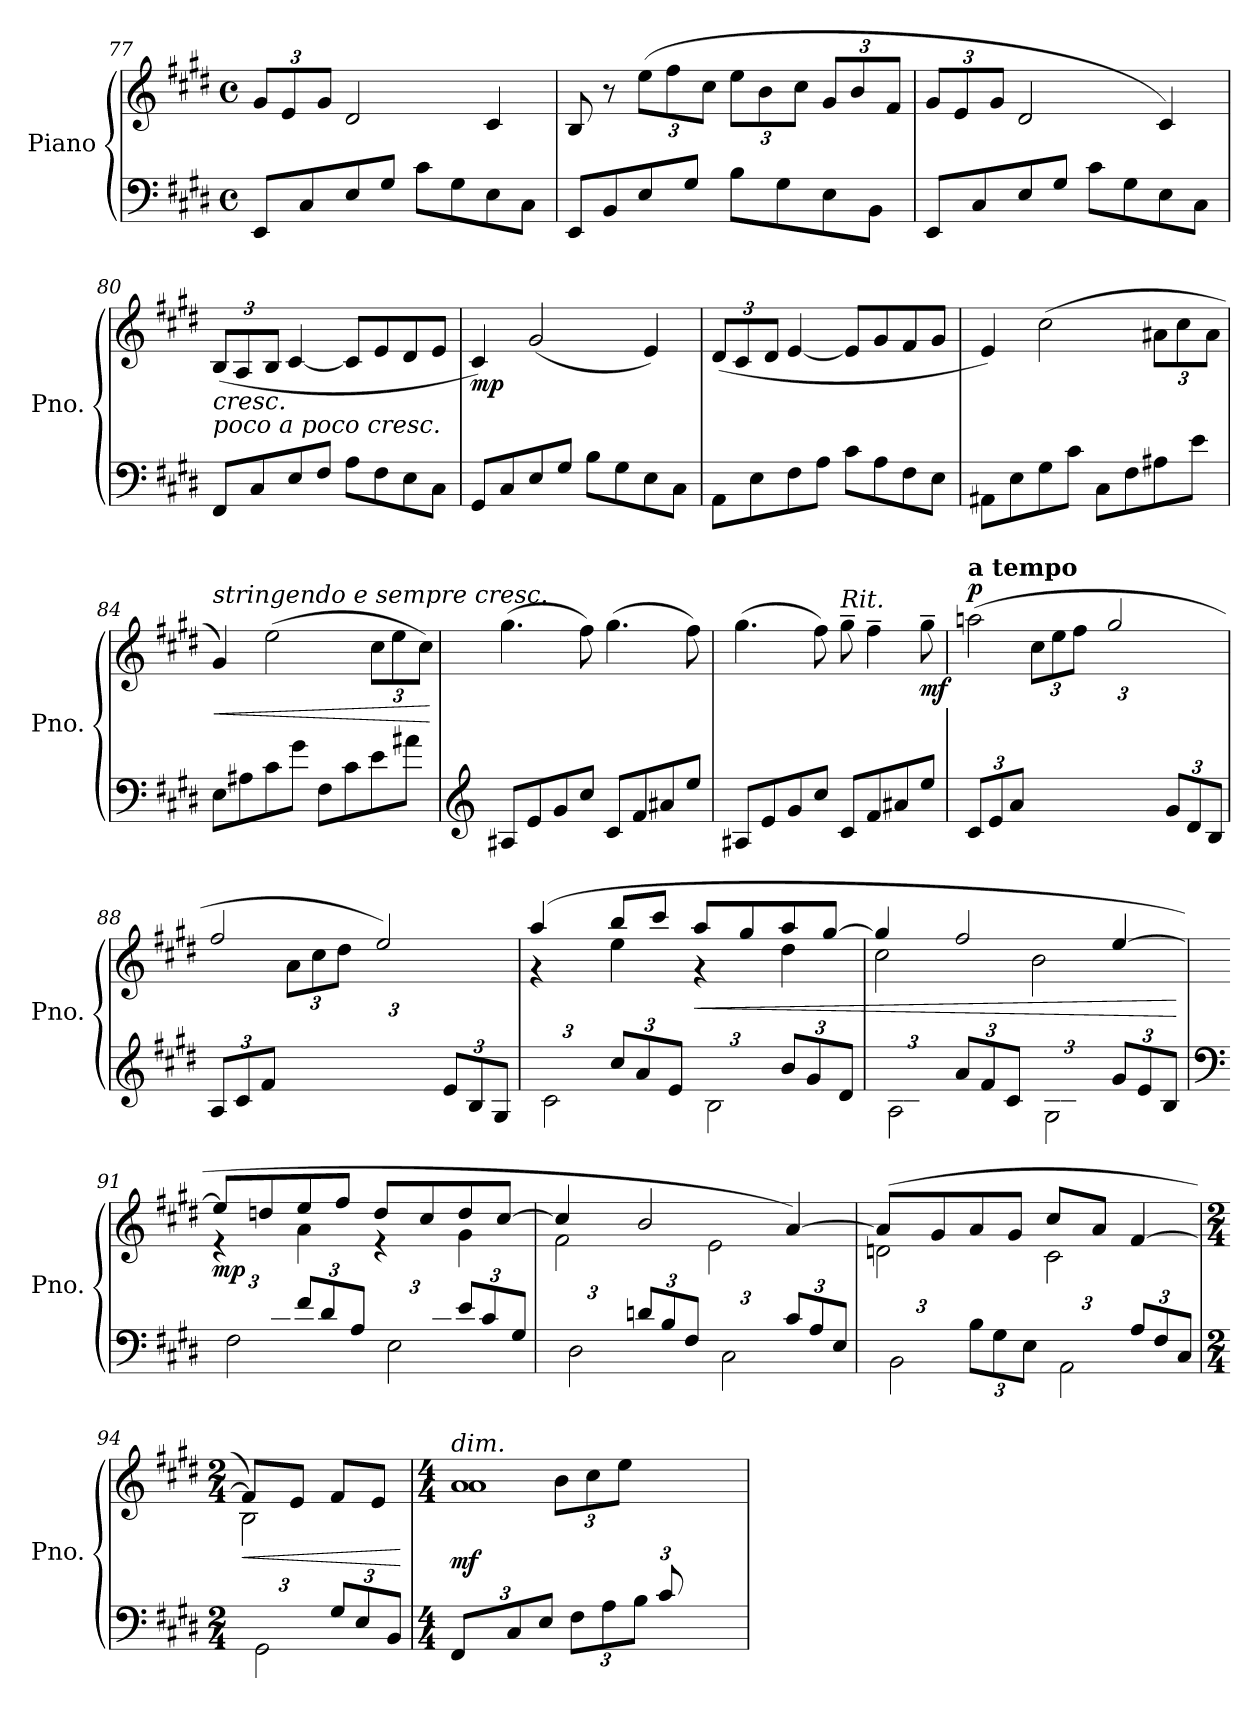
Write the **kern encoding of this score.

**kern	**kern	**dynam
*part1	*part1	*part1
*staff2	*staff1	*staff1/2
*I"Piano	*	*
*I'Pno.	*	*
*clefF4	*clefG2	*
*k[f#c#g#d#]	*k[f#c#g#d#]	*
*M4/4	*M4/4	*
*met(c)	*met(c)	*
*	*Xbrackettup	*
=77	=77	=77
8EE/L	12g#/L	.
.	12e/	.
8C#/	.	.
.	12g#/J	.
8E/	2d#/	.
8G#/J	.	.
8c#\L	.	.
8G#\	.	.
8E\	4c#/	.
8C#\J	.	.
!!LO:LB:g=z
=78	=78	=78
8EE/L	8B/	.
8BB/	8r	.
8E/	(>12ee\L	.
.	12ff#\	.
8G#/J	.	.
.	12cc#\J	.
8B\L	12ee\L	.
.	12b\	.
8G#\	.	.
.	12cc#\J	.
8E\	12g#/L	.
.	12b/	.
8BB\J	.	.
.	12f#/J	.
=79	=79	=79
8EE/L	12g#/L	.
.	12e/	.
8C#/	.	.
.	12g#/J	.
8E/	2d#/	.
8G#/J	.	.
8c#\L	.	.
8G#\	.	.
8E\	4c#/)	.
8C#\J	.	.
=80	=80	=80
!	!LO:TX:b:i:t=poco a poco cresc.	!
!	!	!LO:HP:b
8FF#/L	(<12B/L	<
.	12A/	.
8C#/	.	.
.	12B/J	.
8E/	[4c#/	.
8F#/J	.	.
8A\L	8c#/L]	.
8F#\	8e/	.
8E\	8d#/	.
8C#\J	8e/J	.
=81	=81	=81
!	!	!LO:DY:b
8GG#/L	4c#/)	mp
8C#/	.	.
8E/	(<2g#/	.
8G#/J	.	.
8B\L	.	.
8G#\	.	.
8E\	4e/)	.
8C#\J	.	.
!!LO:LB:g=z
=82	=82	=82
8AA\L	(<12d#/L	.
.	12c#/	.
8E\	.	.
.	12d#/J	.
8F#\	[4e/	.
8A\J	.	.
8c#\L	8e/L]	.
8A\	8g#/	.
8F#\	8f#/	.
8E\J	8g#/J	.
=83	=83	=83
8AA#X\L	4e/)	.
8E\	.	.
8G#\	(>2cc#\	.
8c#\J	.	.
8C#\L	.	.
8F#\	.	.
8A#X\	12a#X\L	.
.	12cc#\	.
8e\J	.	.
.	12a#\J	.
=84	=84	=84
!	!LO:TX:a:i:t=stringendo e sempre cresc.	!
!	!	!LO:HP:b
8E\L	4g#/)	<
8A#X\	.	.
8c#\	(>2ee\	.
8g#\J	.	.
8F#\L	.	.
8c#\	.	.
8e\	12cc#\L	.
.	12ee\	.
8a#X\J	.	.
.	12cc#\J)	.
.	.	[
=85	=85	=85
*clefG2	*	*
8A#X/L	(>4.gg#\	.
8e/	.	.
8g#/	.	.
8cc#/J	8ff#\)	.
8c#/L	(>4.gg#\	.
8f#/	.	.
8a#X/	.	.
8ee/J	8ff#\)	.
!!LO:PB:g=z
=86	=86	=86
8A#X/L	(>4.gg#\	.
8e/	.	.
8g#/	.	.
8cc#/J	8ff#\)	.
!	!LO:TX:a:i:t=Rit.	!
8c#/L	8gg#~\	.
8f#/	4ff#~\	.
8a#X/	.	.
!	!	!LO:DY:b
8ee/J	8gg#~\	mf
=87	=87	=87
*Xbrackettup	*	*
*^	*^	*
!	!	!LO:TX:a:B:t=a tempo	!	!
!	!	!	!	!LO:DY:a
12c#/L	1ryy	4ryy	(>2aan\	p
12e/	.	.	.	.
12a/J	.	.	.	.
2ryy	.	12cc#\L	.	.
.	.	12ee\	.	.
.	.	12ff#\J	.	.
.	.	12gg#\Lyy	2gg#/	.
.	.	12dd#\	.	.
.	.	12b\J	.	.
12g#/L	.	4ryy	.	.
12d#/	.	.	.	.
12B/J	.	.	.	.
=88	=88	=88	=88	=88
12A/L	1ryy	4ryy	2ff#/	.
12c#/	.	.	.	.
12f#/J	.	.	.	.
2ryy	.	12a\L	.	.
.	.	12cc#\	.	.
.	.	12dd#\J	.	.
.	.	12ee\Lyy	2ee/)	.
.	.	12b\	.	.
.	.	12g#\J	.	.
12e/L	.	4ryy	.	.
12B/	.	.	.	.
12G#/J	.	.	.	.
!!LO:LB:g=z	!!
=89	=89	=89	=89	=89
12c#/Lyy	2c#\	(>4aa/	4r	.
12e/	.	.	.	.
12a/J	.	.	.	.
12cc#/L	.	8bb/L	4ee\	.
12a/	.	.	.	.
.	.	8ccc#/J	.	.
12e/J	.	.	.	.
!	!	!	!	!LO:HP:b
12B/Lyy	2B\	8aa/L	4r	<
12d#/	.	.	.	.
.	.	8gg#/	.	.
12g#/J	.	.	.	.
12b/L	.	8aa/	4dd#\	.
12g#/	.	.	.	.
.	.	[8gg#/J	.	.
12d#/J	.	.	.	.
=90	=90	=90	=90	=90
12A/Lyy	2A\	4gg#/]	2cc#\	.
12c#/	.	.	.	.
12f#/J	.	.	.	.
12a/L	.	2ff#/	.	.
12f#/	.	.	.	.
12c#/J	.	.	.	.
12G#/Lyy	2G#\	.	2b\	.
12B/	.	.	.	.
12e/J	.	.	.	.
12g#/L	.	[4ee/	.	.
12e/	.	.	.	.
12B/J	.	.	.	.
*v	*v	*	*	*
*	*v	*v	*
.	.	[
=91	=91	=91
*clefF4	*	*
*^	*^	*
!	!	!	!	!LO:DY:b
12F#/Lyy	2F#\	8ee/L]	4r	mp
12A/	.	.	.	.
.	.	8ddn/	.	.
12dn/J	.	.	.	.
12f#/L	.	8ee/	4a\	.
12d/	.	.	.	.
.	.	8ff#/J	.	.
12A/J	.	.	.	.
12E/Lyy	2E\	8dd/L	4r	.
12G#/	.	.	.	.
.	.	8cc#/	.	.
12c#/J	.	.	.	.
12e/L	.	8dd/	4g#\	.
12c#/	.	.	.	.
.	.	[8cc#/J	.	.
12G#/J	.	.	.	.
!!LO:LB:g=z	!!
=92	=92	=92	=92	=92
12Dn/Lyy	2D\	4cc#/]	2f#\	.
12F#/	.	.	.	.
12B/J	.	.	.	.
12dn/L	.	2b/	.	.
12B/	.	.	.	.
12F#/J	.	.	.	.
12C#/Lyy	2C#\	.	2e\	.
12E/	.	.	.	.
12A/J	.	.	.	.
12c#/L	.	[4a/)	.	.
12A/	.	.	.	.
12E/J	.	.	.	.
=93	=93	=93	=93	=93
12BB/Lyy	2BB\	(>8a/L]	2dn\	.
12E#X/	.	.	.	.
.	.	8g#/	.	.
12G#/J	.	.	.	.
12B\L	.	8a/	.	.
12G#\	.	.	.	.
.	.	8g#/J	.	.
12E#\J	.	.	.	.
12AA/Lyy	2AA\	8cc#/L	2c#\	.
12C#/	.	.	.	.
.	.	8a/J	.	.
12F#/J	.	.	.	.
12A/L	.	[4f#/	.	.
12F#/	.	.	.	.
12C#/J	.	.	.	.
!!LO:LB:g=z	!!
=94	=94	=94	=94	=94
*M2/4	*	*M2/4	*	*
!	!	!	!	!LO:HP:b
12GG#/Lyy	2GG#\	8f#/L])	2B\	<
12BB/	.	.	.	.
.	.	8e/J	.	.
12E/J	.	.	.	.
12G#/L	.	8f#/L	.	.
12E/	.	.	.	.
.	.	8e/J	.	.
12BB/J	.	.	.	.
*v	*v	*	*	*
*	*v	*v	*
.	.	[
=95	=95	=95
*M4/4	*M4/4	*
*	*^	*
*	*	*^	*
!	!LO:TX:a:i:t=dim.	!	!	!
!	!	!	!	!LO:DY:b
12FF#/L	1a	1a	12%7ryy	mf
12C#/	.	.	.	.
12E/J	.	.	.	.
12F#\L	.	.	.	.
12A\	.	.	.	.
12B\J	.	.	.	.
12c#/L	.	.	.	.
12%5ryy	.	.	12e\	.
.	.	.	12a\J	.
.	.	.	12b\L	.
.	.	.	12cc#\	.
.	.	.	12ee\J	.
*	*v	*v	*v	*
.	.	[
=	=	=
*-	*-	*-
